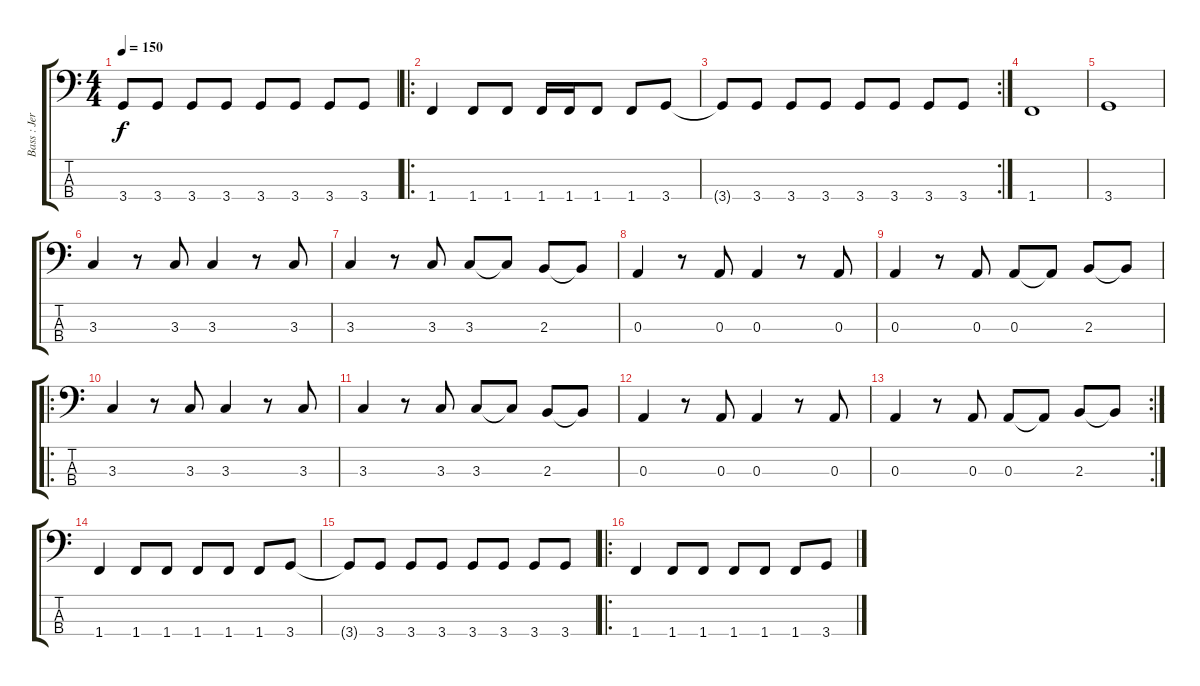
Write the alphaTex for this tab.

\track ("Bass : Jerry" "Bass : Jer") {instrument electricbassfinger}
\staff {score tabs}
\tuning (G2 D2 A1 E1) {hide}
\ts (4 4)
\tempo 150
\clef f4
\ks c
3.4{t}.8{dy f} 3.4.8 3.4.8 3.4.8 3.4.8 3.4.8 3.4.8 3.4.8 |
\ro
1.4.4 1.4.8 1.4.8 1.4.16 1.4.16 1.4.8 1.4.8 3.4.8 |
\rc 2
3.4{t}.8 3.4.8 3.4.8 3.4.8 3.4.8 3.4.8 3.4.8 3.4.8 |
1.4.1 |
3.4.1 |
3.3.4 r.8 3.3.8 3.3.4 r.8 3.3.8 |
3.3.4 r.8 3.3.8 3.3.8 3.3{t}.8 2.3.8 2.3{t}.8 |
0.3.4 r.8 0.3.8 0.3.4 r.8 0.3.8 |
0.3.4 r.8 0.3.8 0.3.8 0.3{t}.8 2.3.8 2.3{t}.8 |
\ro
3.3.4 r.8 3.3.8 3.3.4 r.8 3.3.8 |
3.3.4 r.8 3.3.8 3.3.8 3.3{t}.8 2.3.8 2.3{t}.8 |
0.3.4 r.8 0.3.8 0.3.4 r.8 0.3.8 |
\rc 2
0.3.4 r.8 0.3.8 0.3.8 0.3{t}.8 2.3.8 2.3{t}.8 |
1.4.4 1.4.8 1.4.8 1.4.8 1.4.8 1.4.8 3.4.8 |
3.4{t}.8 3.4.8 3.4.8 3.4.8 3.4.8 3.4.8 3.4.8 3.4.8 |
\ro
1.4.4 1.4.8 1.4.8 1.4.8 1.4.8 1.4.8 3.4.8
